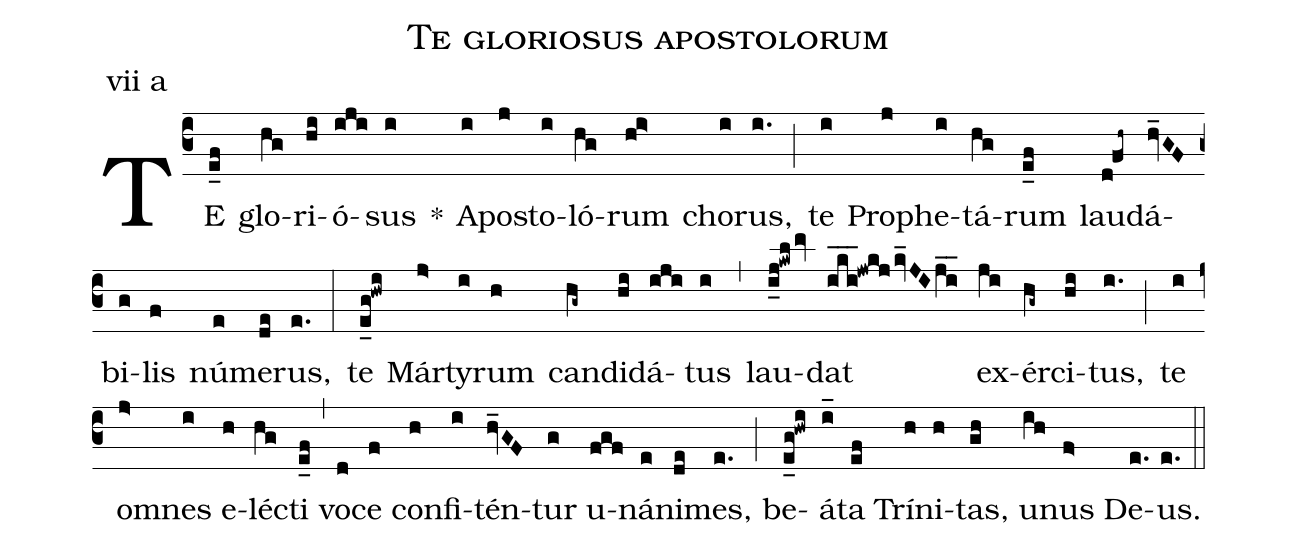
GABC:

name: Te gloriosus apostolorum;
annotation: vii a;
mode: 7;
%%
(c3)
TE(e_f) glo(hg)ri(hi)ó(iji)sus(i) *()
A(i)po(j)sto(i)ló(hg)rum(hi>) cho(i)rus,(i.) (;)
te(i) Pro(j)phe(i)tá(hg)rum(e_f) lau(d!fh~)dá(hv_GF)bi(g)lis(f) nú(e)me(de)rus,(e.) (:)
te(e_g!hwi) Már(j>)ty(i)rum(h) can(hg~)di(hi)dá(iji)tus(i) (,)
lau(i_j!kwl/mv)dat(iki___!jwkj/kv_JI/ji__) ex(ji)ér(hg~)ci(hi)tus,(i.) (;)
te(i) o(j>)mnes(i) e(h)lé(hg)cti(e_f) (,)
vo(d)ce(f) con(h)fi(i)tén(hv_GF)tur(g) u(fgf)ná(e)ni(de)mes,(e.) (;)
be(e_g!hwi)á(i_)ta(ef) Trí(h)ni(h)tas,(gh) u(ih)nus(f>) De(e.)us.(e.) (::)
